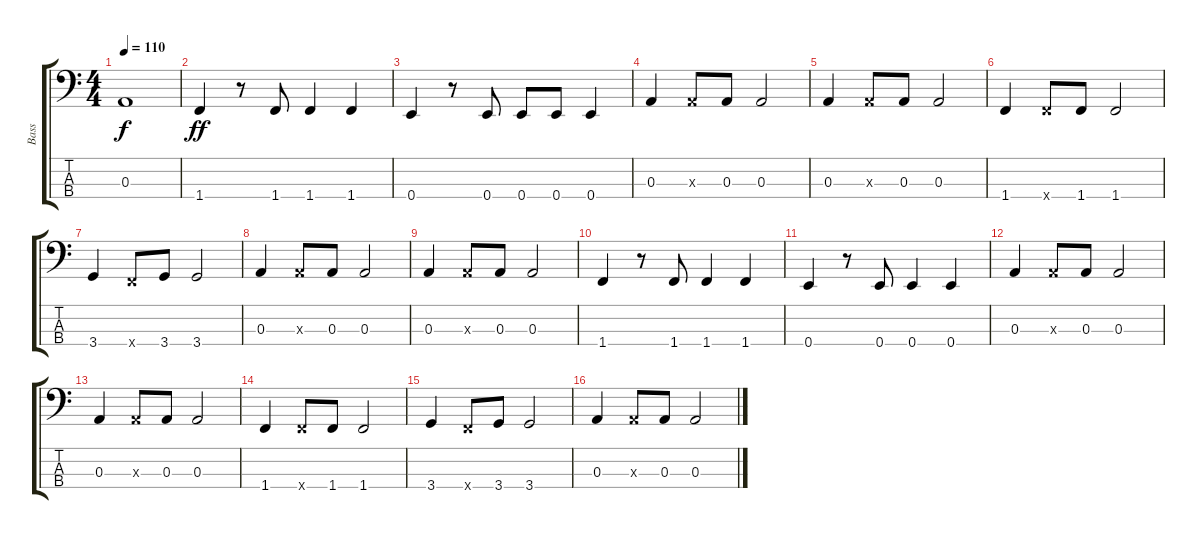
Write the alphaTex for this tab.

\track ("Bass" "Bass") {instrument electricbasspick}
\staff {score tabs}
\tuning (G2 D2 A1 E1) {hide}
\ts (4 4)
\tempo 110
\clef f4
\ks c
0.3{t}.1{dy f} |
1.4.4{dy ff} r.8 1.4.8 1.4.4 1.4.4 |
0.4.4 r.8 0.4.8 0.4.8 0.4.8 0.4.4 |
0.3.4 0.3{x}.8 0.3.8 0.3.2 |
0.3.4 0.3{x}.8 0.3.8 0.3.2 |
1.4.4 1.4{x}.8 1.4.8 1.4.2 |
3.4.4 1.4{x}.8 3.4.8 3.4.2 |
0.3.4 0.3{x}.8 0.3.8 0.3.2 |
0.3.4 0.3{x}.8 0.3.8 0.3.2 |
1.4.4 r.8 1.4.8 1.4.4 1.4.4 |
0.4.4 r.8 0.4.8 0.4.4 0.4.4 |
0.3.4 0.3{x}.8 0.3.8 0.3.2 |
0.3.4 0.3{x}.8 0.3.8 0.3.2 |
1.4.4 1.4{x}.8 1.4.8 1.4.2 |
3.4.4 1.4{x}.8 3.4.8 3.4.2 |
0.3.4 0.3{x}.8 0.3.8 0.3.2
